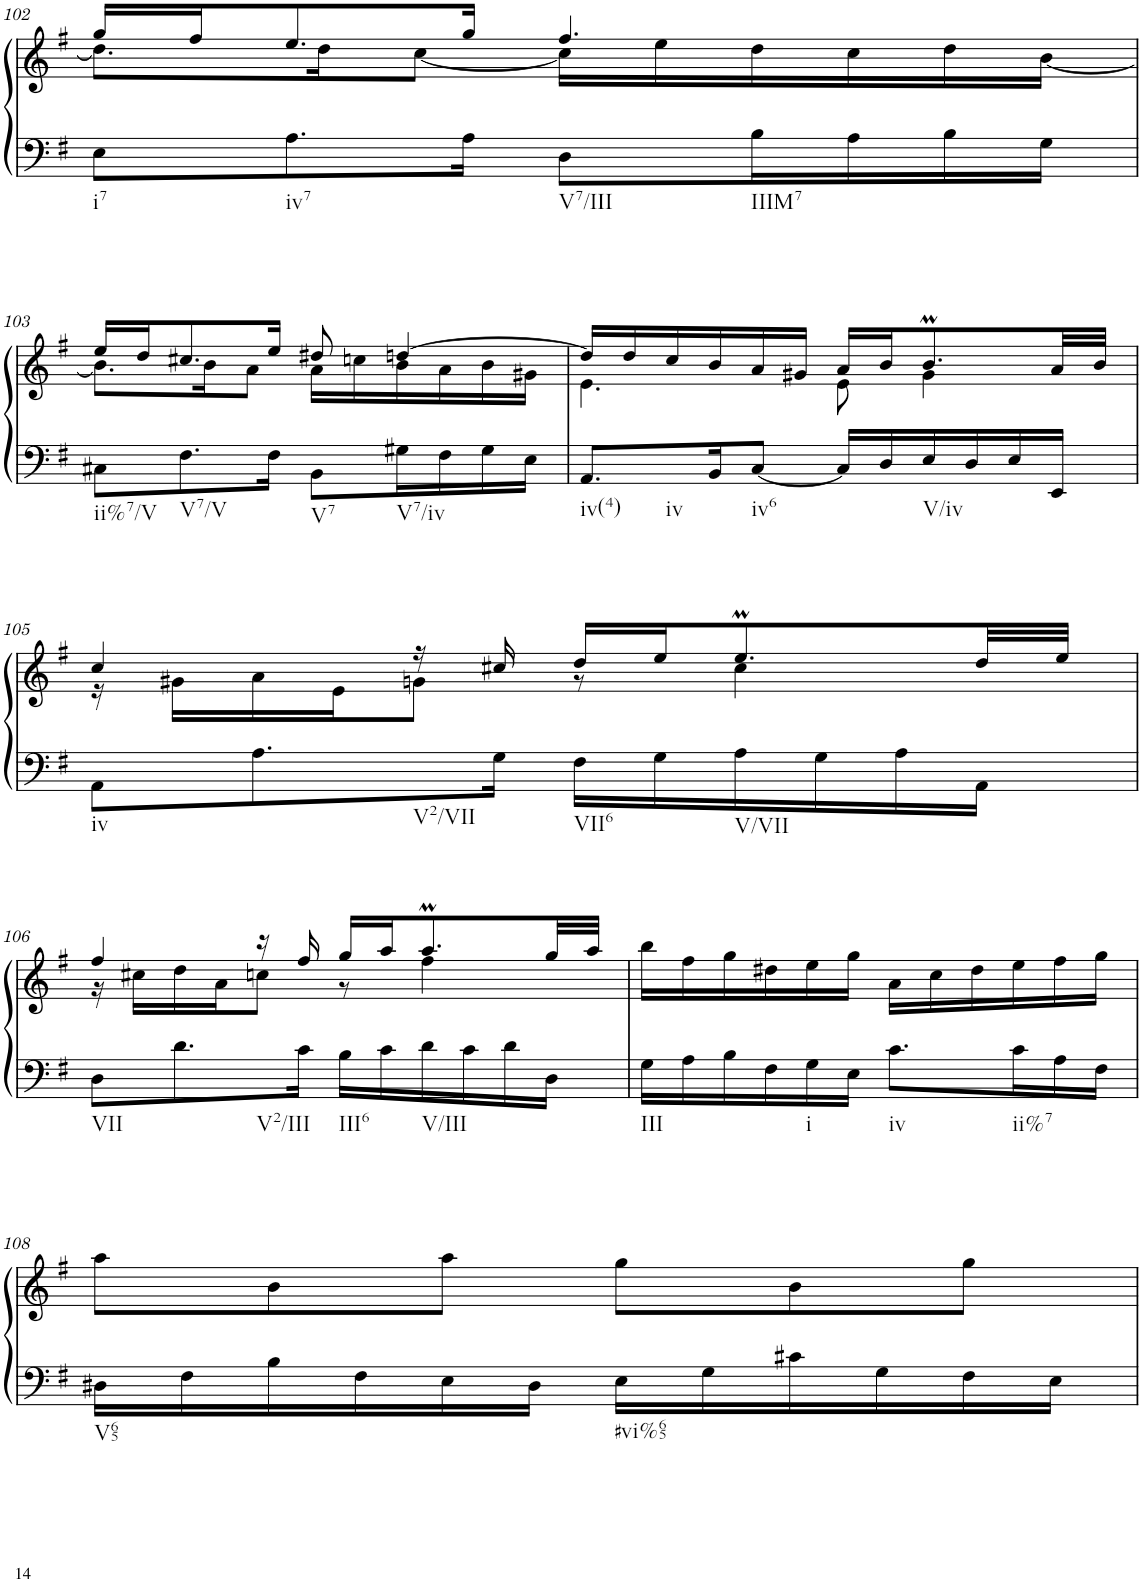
**kern	**kern
*part1	*part1
*staff2	*staff1
*I"unbenannt9	*
!!LO:PB:g=z
*clefF4	*clefG2
*k[f#]	*k[f#]
*M6/8	*M6/8
=102	=102
*	*^
!LO:TX:b:t=i7	!	!
8E\L	16gg/LL	8.dd\L]
.	16ff#/J	.
!LO:TX:b:t=iv7	!	!
8.A\	8.ee/	.
.	.	16dd\K
.	.	[8cc\J
16A\Jk	16gg/Jk	.
!LO:TX:b:t=V7/III	!	!
8D\L	4.ff#/	16cc\LL]
.	.	16ee\
!LO:TX:b:t=IIIM7	!	!
16B\L	.	16dd\
16A\	.	16cc\
16B\	.	16dd\
16G\JJ	.	[16b\JJ
!!LO:LB:g=z	!!
=103	=103	=103
!LO:TX:b:t=ii%7/V	!	!
8C#X\L	16ee/LL	8.b\L]
.	16dd/J	.
!LO:TX:b:t=V7/V	!	!
8.F#\	8.cc#X/	.
.	.	16b\K
.	.	8a\J
16F#\Jk	16ee/Jk	.
!LO:TX:b:t=V7	!	!
8BB\L	8dd#X/	16a\LL
.	.	16ccn\
!LO:TX:b:t=V7/iv	!	!
16G#X\L	[4ddn/	16b\
16F#\	.	16a\
16G#\	.	16b\
16E\JJ	.	16g#X\JJ
=104	=104	=104
!LO:TX:b:t=iv(4)	!	!
!LO:TX:b:t=iv	!	!
8.AA/L	16dd/LL]	4.e\
.	16dd/	.
.	16cc/	.
16BB/K	16b/	.
!LO:TX:b:t=iv6	!	!
[8C/J	16a/	.
.	16g#X/JJ	.
16C/LL]	16a/LL	8e\
16D/	16b/J	.
!LO:TX:b:t=V/iv	!	!
16E/	8.bm/	4g#\
16D/	.	.
16E/	.	.
16EE/JJ	32a/LL	.
.	32b/JJJ	.
!!LO:LB:g=z	!!
=105	=105	=105
!LO:TX:b:t=iv	!	!
8AA\L	4cc/	16r
.	.	16g#X\LL
!LO:TX:b:t=V2/VII	!	!
8.A\	.	16a\
.	.	16e\J
.	16r	8gn\J
16G\Jk	16cc#X/	.
!LO:TX:b:t=VII6	!	!
16F#\LL	16dd/LL	8r
16G\	16ee/J	.
!LO:TX:b:t=V/VII	!	!
16A\	8.eeM/	4cc#\
16G\	.	.
16A\	.	.
16AA\JJ	32dd/LL	.
.	32ee/JJJ	.
!!LO:LB:g=z	!!
=106	=106	=106
!LO:TX:b:t=VII	!	!
8D\L	4ff#/	16r
.	.	16cc#X\LL
!LO:TX:b:t=V2/III	!	!
8.d\	.	16dd\
.	.	16a\J
.	16r	8ccn\J
16c\Jk	16ff#/	.
!LO:TX:b:t=III6	!	!
16B\LL	16gg/LL	8r
16c\	16aa/J	.
!LO:TX:b:t=V/III	!	!
16d\	8.aaM/	4ff#\
16c\	.	.
16d\	.	.
16D\JJ	32gg/LL	.
.	32aa/JJJ	.
=107	=107	=107
!LO:TX:b:t=III	!	!
16G\LL	2.ryy	16bb\LL
16A\	.	16ff#\
16B\	.	16gg\
16F#\	.	16dd#X\
!LO:TX:b:t=i	!	!
16G\	.	16ee\
16E\JJ	.	16gg\JJ
!LO:TX:b:t=iv	!	!
8.c\L	.	16a\LL
.	.	16cc\
.	.	16dd#\
!LO:TX:b:t=ii%7	!	!
16c\L	.	16ee\
16A\	.	16ff#\
16F#\JJ	.	16gg\JJ
!!LO:LB:g=z	!!
=108	=108	=108
!LO:TX:b:t=V65	!	!
16D#X\LL	2.ryy	8aa\L
16F#\	.	.
16B\	.	8b\
16F#\	.	.
16E\	.	8aa\J
16D#\JJ	.	.
!LO:TX:b:t=#vi%65	!	!
16E\LL	.	8gg\L
16G\	.	.
16c#X\	.	8b\
16G\	.	.
16F#\	.	8gg\J
16E\JJ	.	.
*	*v	*v
=	=
*-	*-
